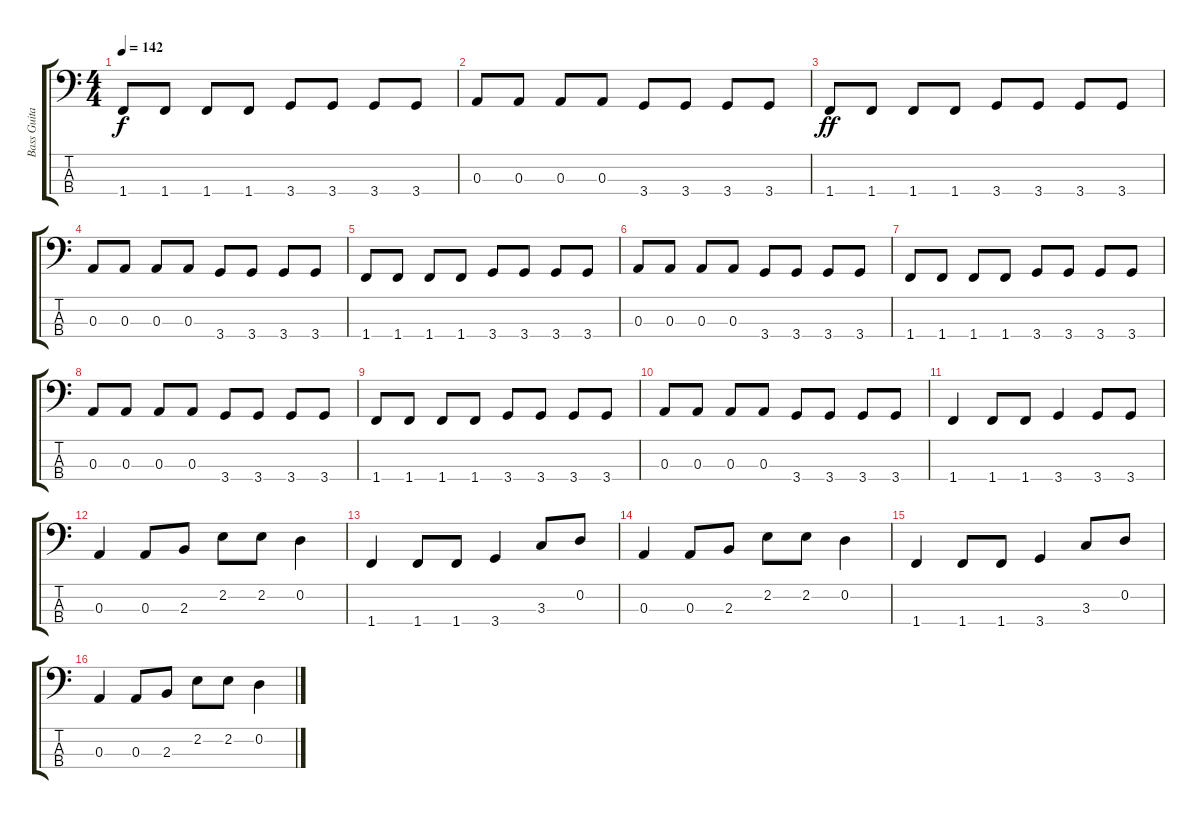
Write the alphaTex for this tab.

\track ("Bass Guitar" "Bass Guita") {instrument electricbasspick}
\staff {score tabs}
\tuning (G2 D2 A1 E1) {hide}
\ts (4 4)
\tempo 142
\clef f4
\ks c
1.4.8{dy f} 1.4.8 1.4.8 1.4.8 3.4.8 3.4.8 3.4.8 3.4.8 |
0.3.8 0.3.8 0.3.8 0.3.8 3.4.8 3.4.8 3.4.8 3.4.8 |
1.4.8{dy ff} 1.4.8 1.4.8 1.4.8 3.4.8 3.4.8 3.4.8 3.4.8 |
0.3.8 0.3.8 0.3.8 0.3.8 3.4.8 3.4.8 3.4.8 3.4.8 |
1.4.8 1.4.8 1.4.8 1.4.8 3.4.8 3.4.8 3.4.8 3.4.8 |
0.3.8 0.3.8 0.3.8 0.3.8 3.4.8 3.4.8 3.4.8 3.4.8 |
1.4.8 1.4.8 1.4.8 1.4.8 3.4.8 3.4.8 3.4.8 3.4.8 |
0.3.8 0.3.8 0.3.8 0.3.8 3.4.8 3.4.8 3.4.8 3.4.8 |
1.4.8 1.4.8 1.4.8 1.4.8 3.4.8 3.4.8 3.4.8 3.4.8 |
0.3.8 0.3.8 0.3.8 0.3.8 3.4.8 3.4.8 3.4.8 3.4.8 |
1.4.4 1.4.8 1.4.8 3.4.4 3.4.8 3.4.8 |
0.3.4 0.3.8 2.3.8 2.2.8 2.2.8 0.2.4 |
1.4.4 1.4.8 1.4.8 3.4.4 3.3.8 0.2.8 |
0.3.4 0.3.8 2.3.8 2.2.8 2.2.8 0.2.4 |
1.4.4 1.4.8 1.4.8 3.4.4 3.3.8 0.2.8 |
0.3.4 0.3.8 2.3.8 2.2.8 2.2.8 0.2.4
